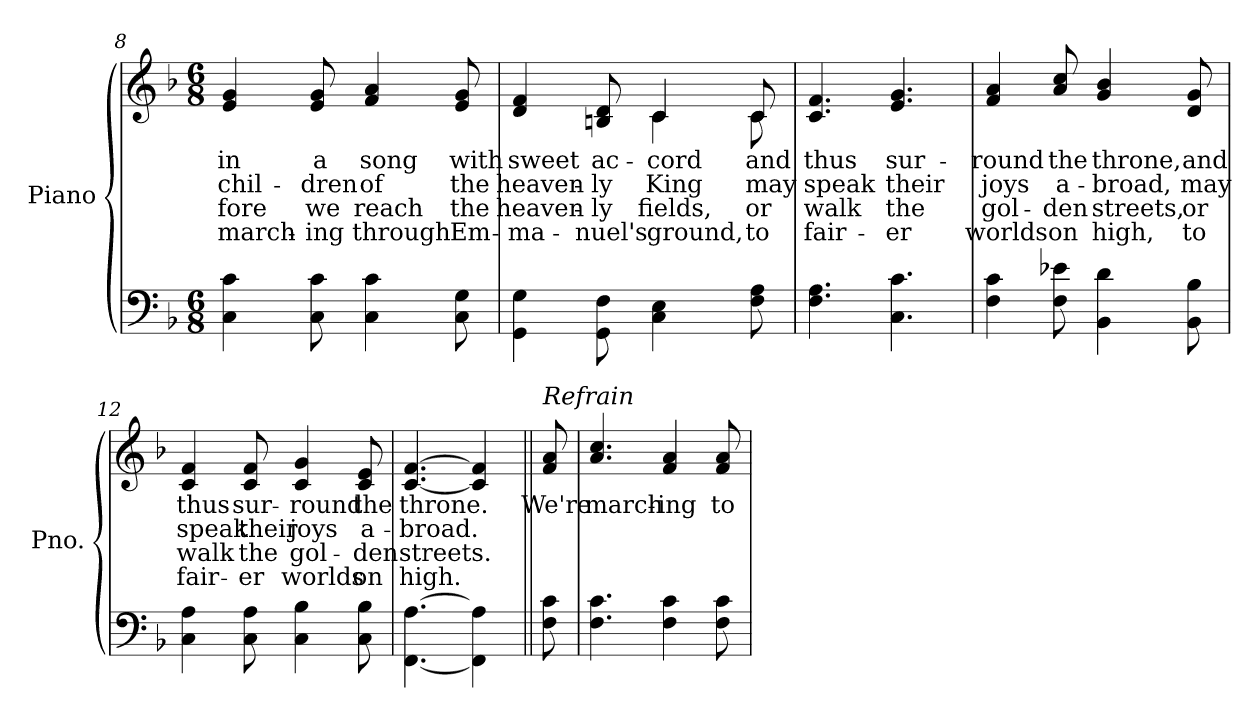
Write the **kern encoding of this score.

**kern	**kern	**text	**text	**text	**text
*part2	*part1	*part1	*part1	*part1	*part1
*staff2	*staff1	*staff1	*staff1	*staff1	*staff1
*I"Piano	*I"Piano	*	*	*	*
*I'Pno.	*I'Pno.	*	*	*	*
*clefF4	*clefG2	*	*	*	*
*k[b-]	*k[b-]	*	*	*	*
*F:	*F:	*	*	*	*
*M6/8	*M6/8	*	*	*	*
=8	=8	=8	=8	=8	=8
!	!	!LO:LY:b:color=#000000	!LO:LY:b:color=#000000	!LO:LY:b:color=#000000	!LO:LY:b:color=#000000
4Ci\ 4ci	4ei/ 4gi	in	chil-	fore	march-
!	!	!LO:LY:b:color=#000000	!LO:LY:b:color=#000000	!LO:LY:b:color=#000000	!LO:LY:b:color=#000000
8Ci\ 8ci	8ei/ 8gi	a	-dren	-we	ing
!	!	!LO:LY:b:color=#000000	!LO:LY:b:color=#000000	!LO:LY:b:color=#000000	!LO:LY:b:color=#000000
4Ci\ 4ci	4fi/ 4ai	song	of	reach	through
!	!	!LO:LY:b:color=#000000	!LO:LY:b:color=#000000	!LO:LY:b:color=#000000	!LO:LY:b:color=#000000
8Ci\ 8Gi	8ei/ 8gi	with	the	the	Em-
!!LO:LB:g=z
=9	=9	=9	=9	=9	=9
!	!	!LO:LY:b:color=#000000	!LO:LY:b:color=#000000	!LO:LY:b:color=#000000	!LO:LY:b:color=#000000
*	*^	*	*	*	*
4GGi\ 4Gi	4di/ 4fi	4.ryy	sweet	heaven-	-heaven-	-ma-
!	!	!	!LO:LY:b:color=#000000	!LO:LY:b:color=#000000	!LO:LY:b:color=#000000	!LO:LY:b:color=#000000
8GGi\ 8Fi	8Bni/ 8di	.	ac-	-ly	-ly	nuel's
!	!	!	!LO:LY:b:color=#000000	!LO:LY:b:color=#000000	!LO:LY:b:color=#000000	!LO:LY:b:color=#000000
4Ci\ 4Ei	4ci/	4ci\	-cord	King	fields,	ground,
!	!	!	!LO:LY:b:color=#000000	!LO:LY:b:color=#000000	!LO:LY:b:color=#000000	!LO:LY:b:color=#000000
8Fi\ 8Ai	8ci/	8ci\	and	may	or	to
*	*v	*v	*	*	*	*
=10	=10	=10	=10	=10	=10
*	*^	*	*	*	*
!	!	!	!LO:LY:b:color=#000000	!LO:LY:b:color=#000000	!LO:LY:b:color=#000000	!LO:LY:b:color=#000000
*	*v	*v	*	*	*	*
4.Fi\ 4.Ai	4.ci/ 4.fi	thus	speak	walk	fair-
!	!	!LO:LY:b:color=#000000	!LO:LY:b:color=#000000	!LO:LY:b:color=#000000	!LO:LY:b:color=#000000
4.Ci\ 4.ci	4.ei/ 4.gi	sur-	their	-the	er
=11	=11	=11	=11	=11	=11
!	!	!LO:LY:b:color=#000000	!LO:LY:b:color=#000000	!LO:LY:b:color=#000000	!LO:LY:b:color=#000000
4Fi\ 4ci	4fi/ 4ai	-round	joys	gol-	-worlds
!	!	!LO:LY:b:color=#000000	!LO:LY:b:color=#000000	!LO:LY:b:color=#000000	!LO:LY:b:color=#000000
8Fi\ 8e-Xi	8ai/ 8cci	the	a-	den	on
!	!	!LO:LY:b:color=#000000	!LO:LY:b:color=#000000	!LO:LY:b:color=#000000	!LO:LY:b:color=#000000
4BB-i\ 4di	4gi/ 4b-i	throne,	-broad,	streets,	high,
!	!	!LO:LY:b:color=#000000	!LO:LY:b:color=#000000	!LO:LY:b:color=#000000	!LO:LY:b:color=#000000
8BB-i\ 8B-i	8di/ 8gi	and	may	or	to
=12	=12	=12	=12	=12	=12
!	!	!LO:LY:b:color=#000000	!LO:LY:b:color=#000000	!LO:LY:b:color=#000000	!LO:LY:b:color=#000000
4Ci\ 4Ai	4ci/ 4fi	thus	speak	walk	fair-
!	!	!LO:LY:b:color=#000000	!LO:LY:b:color=#000000	!LO:LY:b:color=#000000	!LO:LY:b:color=#000000
8Ci\ 8Ai	8ci/ 8fi	sur-	their	-the	er
!	!	!LO:LY:b:color=#000000	!LO:LY:b:color=#000000	!LO:LY:b:color=#000000	!LO:LY:b:color=#000000
4Ci\ 4B-i	4ci/ 4gi	-round	joys	gol-	-worlds
!	!	!LO:LY:b:color=#000000	!LO:LY:b:color=#000000	!LO:LY:b:color=#000000	!LO:LY:b:color=#000000
8Ci\ 8B-i	8ci/ 8ei	the	a-	den	on
!!LO:LB:g=z
=13	=13	=13	=13	=13	=13
!	!	!LO:LY:b:color=#000000	!LO:LY:b:color=#000000	!LO:LY:b:color=#000000	!LO:LY:b:color=#000000
[4.FFi\ [4.Ai	[4.ci/ [4.fi	throne.	-broad.	streets.	high.
4FFi\] 4Ai]	4ci/] 4fi]	.	.	.	.
=14||	=14||	=14||	=14||	=14||	=14||
!	!LO:TX:a:i:t=Refrain	!	!	!	!
!	!	!LO:LY:b:color=#000000	!	!	!
8Fi\ 8ci	8fi/ 8ai	We're	.	.	.
=15	=15	=15	=15	=15	=15
!	!	!LO:LY:b:color=#000000	!	!	!
4.Fi\ 4.ci	4.ai/ 4.cci	march-	.	.	.
!	!	!LO:LY:b:color=#000000	!	!	!
4Fi\ 4ci	4fi/ 4ai	-ing	.	.	.
!	!	!LO:LY:b:color=#000000	!	!	!
8Fi\ 8ci	8fi/ 8ai	to	.	.	.
=	=	=	=	=	=
*-	*-	*-	*-	*-	*-
